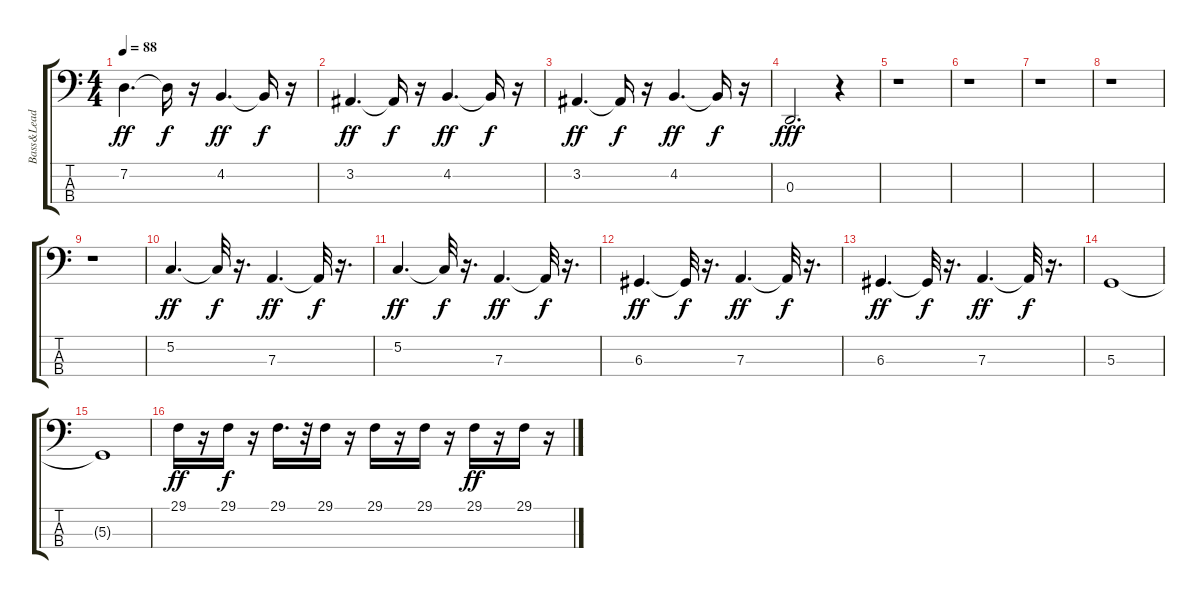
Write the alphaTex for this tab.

\track ("Bass&Lead" "Bass&Lead") {instrument lead8bassandlead}
\staff {score tabs}
\tuning (C-1 G2 D2 A1) {hide}
\ts (4 4)
\tempo 88
\clef f4
\ks c
7.2.4{d dy ff} 7.2{t}.16{dy f} r.16 4.2.4{d dy ff} 4.2{t}.16{dy f} r.16 |
3.2.4{d dy ff} 3.2{t}.16{dy f} r.16 4.2.4{d dy ff} 4.2{t}.16{dy f} r.16 |
3.2.4{d dy ff} 3.2{t}.16{dy f} r.16 4.2.4{d dy ff} 4.2{t}.16{dy f} r.16 |
0.3.2{d dy fff} r.4 |
r.1 |
r.1 |
r.1 |
r.1 |
r.1 |
5.2.4{d dy ff} 5.2{t}.32{dy f} r.16{d} 7.3.4{d dy ff} 7.3{t}.32{dy f} r.16{d} |
5.2.4{d dy ff} 5.2{t}.32{dy f} r.16{d} 7.3.4{d dy ff} 7.3{t}.32{dy f} r.16{d} |
6.3.4{d dy ff} 6.3{t}.32{dy f} r.16{d} 7.3.4{d dy ff} 7.3{t}.32{dy f} r.16{d} |
6.3.4{d dy ff} 6.3{t}.32{dy f} r.16{d} 7.3.4{d dy ff} 7.3{t}.32{dy f} r.16{d} |
5.3.1 |
5.3{t}.1 |
29.1.16{dy ff} r.16 29.1.16{dy f} r.16 29.1.16{d} r.32 29.1.16 r.16 29.1.16 r.16 29.1.16 r.16 29.1.16{dy ff} r.16 29.1.16 r.16
